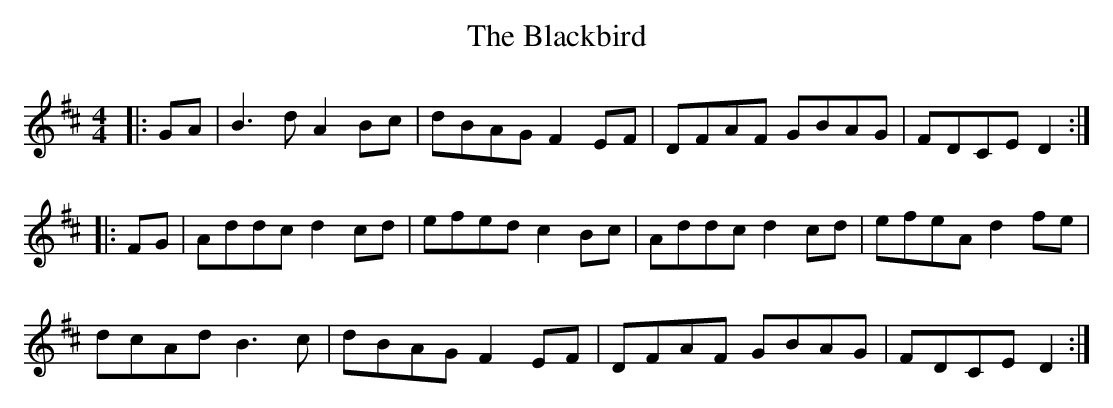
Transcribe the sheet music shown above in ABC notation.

X:1
T: The Blackbird
M: 4/4
L: 1/8
K: Dmaj
|:GA|B3d A2Bc|dBAG F2EF|DFAF GBAG|FDCE D2:|
|:FG|Addc d2cd|efed c2Bc|Addc d2cd|efeA d2fe|
dcAd B3c|dBAG F2EF|DFAF GBAG|FDCE D2:|
